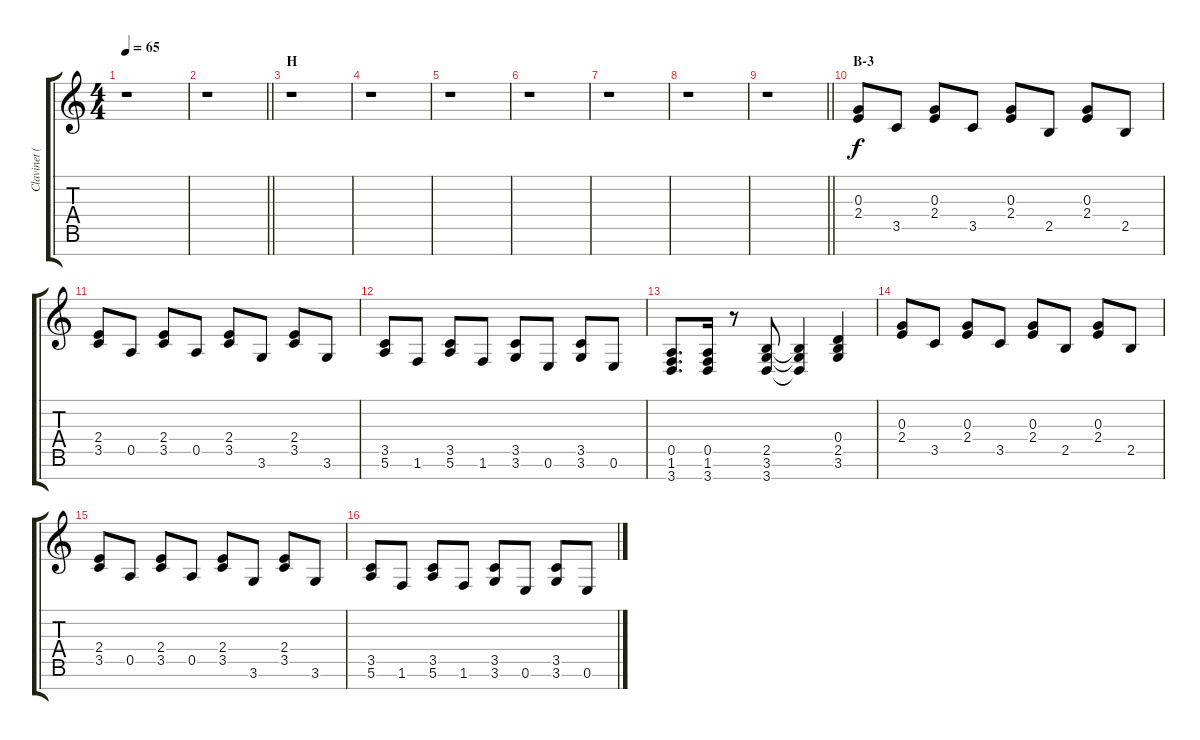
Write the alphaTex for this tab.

\track ("Clavinet (Right Hand)" "Clavinet (") {instrument clavinet}
\staff {score tabs}
\tuning (E5 B4 G4 D4 A3 E3 B2) {hide}
\ts (4 4)
\tempo 65
\clef g2
\ks c
r.1{dy f} |
\barLineRight lightlight
r.1 |
\section ("" "H")
r.1 |
r.1 |
r.1 |
r.1 |
r.1 |
r.1 |
\barLineRight lightlight
r.1 |
\section ("" "B-3")
(0.3 2.4).8 3.5.8 (0.3 2.4).8 3.5.8 (0.3 2.4).8 2.5.8 (0.3 2.4).8 2.5.8 |
(2.4 3.5).8 0.5.8 (2.4 3.5).8 0.5.8 (2.4 3.5).8 3.6.8 (2.4 3.5).8 3.6.8 |
(3.5 5.6).8 1.6.8 (3.5 5.6).8 1.6.8 (3.5 3.6).8 0.6.8 (3.5 3.6).8 0.6.8 |
(0.5 1.6 3.7).8{d} (0.5 1.6 3.7).16 r.8 (2.5 3.6 3.7).8 (2.5{t} 3.6{t} 3.7{t}).4 (0.4 2.5 3.6).4 |
(0.3 2.4).8 3.5.8 (0.3 2.4).8 3.5.8 (0.3 2.4).8 2.5.8 (0.3 2.4).8 2.5.8 |
(2.4 3.5).8 0.5.8 (2.4 3.5).8 0.5.8 (2.4 3.5).8 3.6.8 (2.4 3.5).8 3.6.8 |
(3.5 5.6).8 1.6.8 (3.5 5.6).8 1.6.8 (3.5 3.6).8 0.6.8 (3.5 3.6).8 0.6.8
